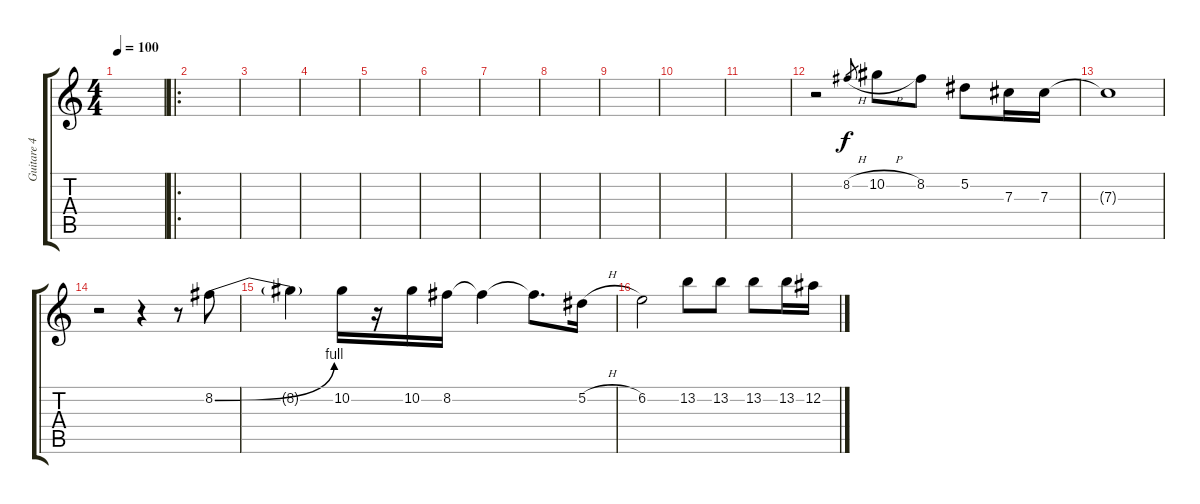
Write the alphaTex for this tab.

\track ("Guitare 4" "Guitare 4") {instrument distortionguitar}
\staff {score tabs}
\tuning (Eb4 Bb3 Gb3 Db3 Ab2 Eb2) {hide}
\ts (4 4)
\tempo 100
\clef g2
\ks c
|
\ro
|
|
|
|
|
|
|
|
|
|
r.2 8.2{h}.8{gr} 10.2{h}.8 8.2.8 5.2.8 7.3.16 7.3.16 |
7.3{t}.1 |
r.2 r.4 r.8 8.2{be (bend 0 0 60 4)}.8 |
8.2{t}.4 10.2.16 r.16 10.2.16 8.2.16 8.2{t}.4 8.2{t}.8{d} 5.2{h}.16 |
6.2.2 13.2.8 13.2.8 13.2.8 13.2.16 12.2.16
